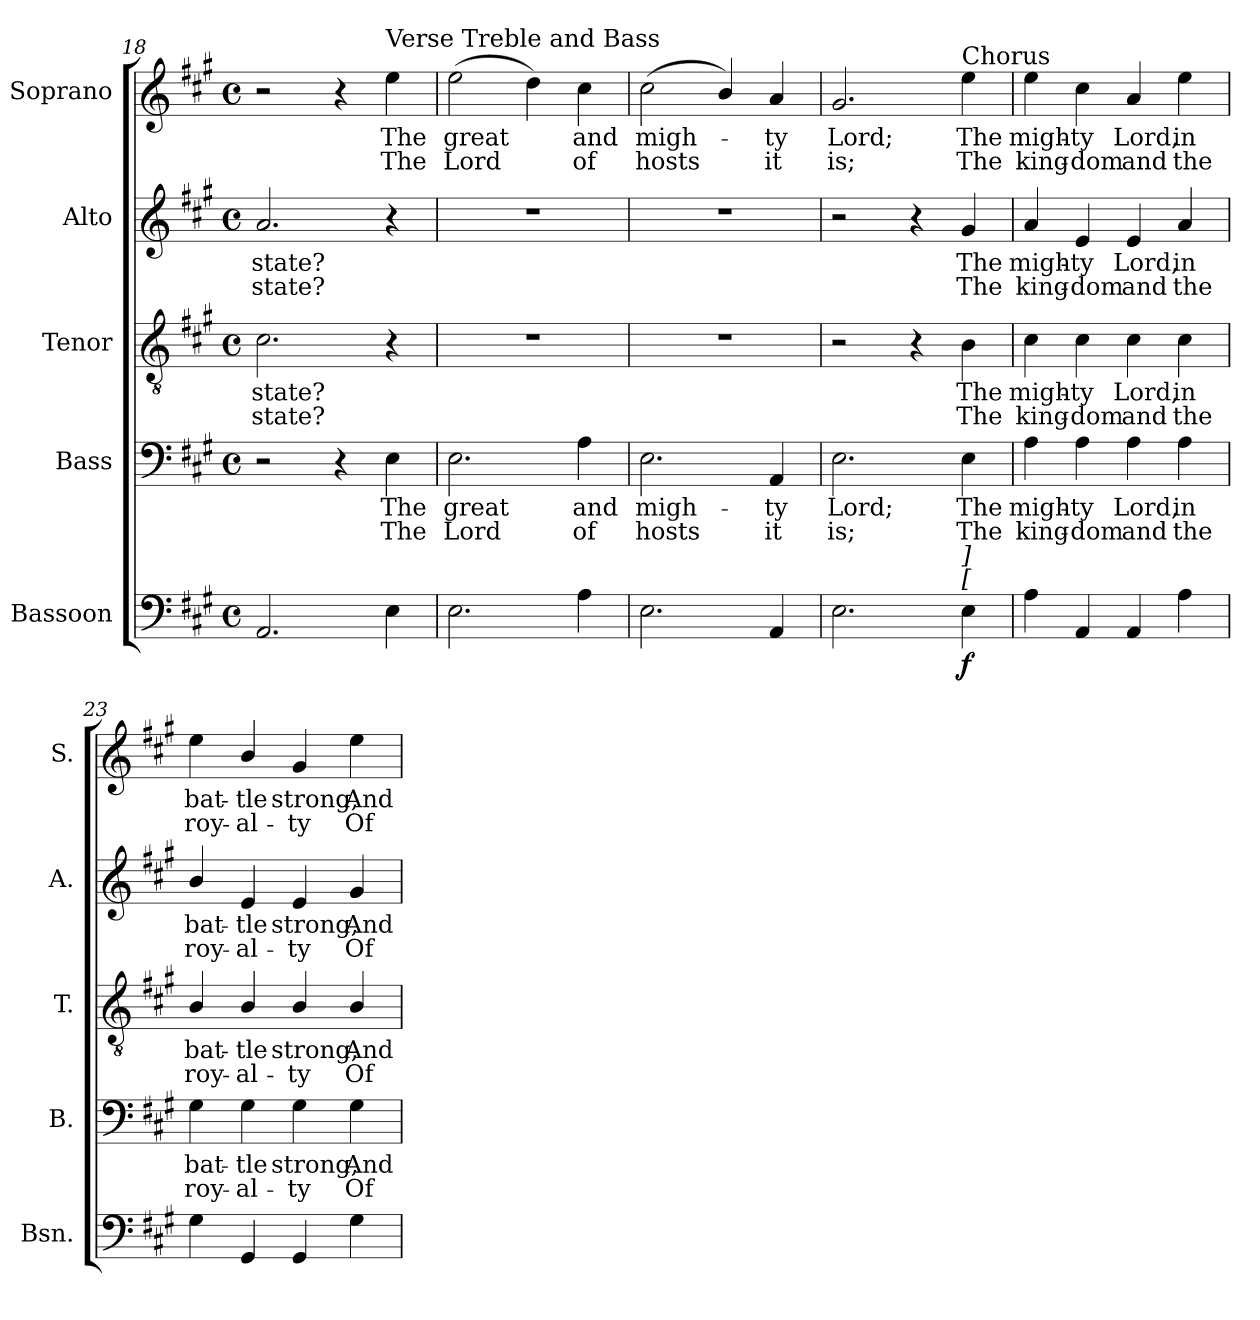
**kern	**dynam	**kern	**text	**text	**kern	**text	**text	**kern	**text	**text	**kern	**text	**text
*part5	*part5	*part4	*part4	*part4	*part3	*part3	*part3	*part2	*part2	*part2	*part1	*part1	*part1
*staff5	*staff5	*staff4	*staff4	*staff4	*staff3	*staff3	*staff3	*staff2	*staff2	*staff2	*staff1	*staff1	*staff1
*I"Bassoon	*	*I"Bass	*	*	*I"Tenor	*	*	*I"Alto	*	*	*I"Soprano	*	*
*I'Bsn.	*	*I'B.	*	*	*I'T.	*	*	*I'A.	*	*	*I'S.	*	*
*clefF4	*	*clefF4	*	*	*clefGv2	*	*	*clefG2	*	*	*clefG2	*	*
*	*	*	*	*	*ITrd7c12	*	*	*	*	*	*	*	*
*k[f#c#g#]	*	*k[f#c#g#]	*	*	*k[f#c#g#]	*	*	*k[f#c#g#]	*	*	*k[f#c#g#]	*	*
*A:	*	*A:	*	*	*A:	*	*	*A:	*	*	*A:	*	*
*M4/4	*	*M4/4	*	*	*M4/4	*	*	*M4/4	*	*	*M4/4	*	*
*met(c)	*	*met(c)	*	*	*met(c)	*	*	*met(c)	*	*	*met(c)	*	*
=18	=18	=18	=18	=18	=18	=18	=18	=18	=18	=18	=18	=18	=18
!	!	!	!	!	!	!LO:LY:b:color=#000000	!LO:LY:b:color=#000000	!	!	!	!	!	!
!	!	!	!	!	!	!	!	!	!LO:LY:b:color=#000000	!LO:LY:b:color=#000000	!	!	!
2.AAi/	.	2r	.	.	2.C#i\	state?	state?	2.ai/	state?	state?	2r	.	.
.	.	4r	.	.	.	.	.	.	.	.	4r	.	.
!	!	!	!LO:LY:b:color=#000000	!LO:LY:b:color=#000000	!	!	!	!	!	!	!	!	!
!	!	!	!	!	!	!	!	!	!	!	!LO:TX:a:t=Verse Treble and Bass	!	!
!	!	!	!	!	!	!	!	!	!	!	!	!LO:LY:b:color=#000000	!LO:LY:b:color=#000000
4Ei\	.	4Ei\	The	The	4r	.	.	4r	.	.	4eei\	The	The
=19	=19	=19	=19	=19	=19	=19	=19	=19	=19	=19	=19	=19	=19
!	!	!	!LO:LY:b:color=#000000	!LO:LY:b:color=#000000	!	!	!	!	!	!	!	!	!
!	!	!	!	!	!	!	!	!	!	!	!	!LO:LY:b:color=#000000	!LO:LY:b:color=#000000
2.Ei\	.	2.Ei\	great	Lord	1r	.	.	1r	.	.	(2eei\	great	Lord
.	.	.	.	.	.	.	.	.	.	.	4ddi\)	.	.
!	!	!	!LO:LY:b:color=#000000	!LO:LY:b:color=#000000	!	!	!	!	!	!	!	!	!
!	!	!	!	!	!	!	!	!	!	!	!	!LO:LY:b:color=#000000	!LO:LY:b:color=#000000
4Ai\	.	4Ai\	and	of	.	.	.	.	.	.	4cc#i\	and	of
=20	=20	=20	=20	=20	=20	=20	=20	=20	=20	=20	=20	=20	=20
!	!	!	!LO:LY:b:color=#000000	!LO:LY:b:color=#000000	!	!	!	!	!	!	!	!	!
!	!	!	!	!	!	!	!	!	!	!	!	!LO:LY:b:color=#000000	!LO:LY:b:color=#000000
2.Ei\	.	2.Ei\	migh-	hosts	1r	.	.	1r	.	.	(2cc#i\	migh-	hosts
.	.	.	.	.	.	.	.	.	.	.	4bi/)	.	.
!	!	!	!LO:LY:b:color=#000000	!LO:LY:b:color=#000000	!	!	!	!	!	!	!	!	!
!	!	!	!	!	!	!	!	!	!	!	!	!LO:LY:b:color=#000000	!LO:LY:b:color=#000000
4AAi/	.	4AAi/	-ty	it	.	.	.	.	.	.	4ai/	-ty	it
=21	=21	=21	=21	=21	=21	=21	=21	=21	=21	=21	=21	=21	=21
!	!	!	!LO:LY:b:color=#000000	!LO:LY:b:color=#000000	!	!	!	!	!	!	!	!	!
!	!	!	!	!	!	!	!	!	!	!	!	!LO:LY:b:color=#000000	!LO:LY:b:color=#000000
2.Ei\	.	2.Ei\	Lord;	is;	2r	.	.	2r	.	.	2.g#i/	Lord;	is;
.	.	.	.	.	4r	.	.	4r	.	.	.	.	.
!	!	!	!LO:LY:b:color=#000000	!LO:LY:b:color=#000000	!	!	!	!	!	!	!	!	!
!	!	!	!	!	!	!LO:LY:b:color=#000000	!LO:LY:b:color=#000000	!	!	!	!	!	!
!	!	!	!	!	!	!	!	!	!LO:LY:b:color=#000000	!LO:LY:b:color=#000000	!	!	!
!	!	!	!	!	!	!	!	!	!	!	!LO:TX:a:t=Chorus	!	!
!LO:TX:a:i:t=[	!	!	!	!	!	!	!	!	!	!	!	!	!
!LO:TX:a:i:t=]	!	!	!	!	!	!	!	!	!	!	!	!	!
!	!	!	!	!	!	!	!	!	!	!	!	!LO:LY:b:color=#000000	!LO:LY:b:color=#000000
4Ei\	f	4Ei\	The	The	4BBi\	The	The	4g#i/	The	The	4eei\	The	The
=22	=22	=22	=22	=22	=22	=22	=22	=22	=22	=22	=22	=22	=22
!	!	!	!LO:LY:b:color=#000000	!LO:LY:b:color=#000000	!	!	!	!	!	!	!	!	!
!	!	!	!	!	!	!LO:LY:b:color=#000000	!LO:LY:b:color=#000000	!	!	!	!	!	!
!	!	!	!	!	!	!	!	!	!LO:LY:b:color=#000000	!LO:LY:b:color=#000000	!	!	!
!	!	!	!	!	!	!	!	!	!	!	!	!LO:LY:b:color=#000000	!LO:LY:b:color=#000000
4Ai\	.	4Ai\	migh-	king-	4C#i\	migh-	king-	4ai/	migh-	king-	4eei\	migh-	king-
!	!	!	!LO:LY:b:color=#000000	!LO:LY:b:color=#000000	!	!	!	!	!	!	!	!	!
!	!	!	!	!	!	!LO:LY:b:color=#000000	!LO:LY:b:color=#000000	!	!	!	!	!	!
!	!	!	!	!	!	!	!	!	!LO:LY:b:color=#000000	!LO:LY:b:color=#000000	!	!	!
!	!	!	!	!	!	!	!	!	!	!	!	!LO:LY:b:color=#000000	!LO:LY:b:color=#000000
4AAi/	.	4Ai\	-ty	-dom	4C#i\	-ty	-dom	4ei/	-ty	-dom	4cc#i\	-ty	-dom
!	!	!	!LO:LY:b:color=#000000	!LO:LY:b:color=#000000	!	!	!	!	!	!	!	!	!
!	!	!	!	!	!	!LO:LY:b:color=#000000	!LO:LY:b:color=#000000	!	!	!	!	!	!
!	!	!	!	!	!	!	!	!	!LO:LY:b:color=#000000	!LO:LY:b:color=#000000	!	!	!
!	!	!	!	!	!	!	!	!	!	!	!	!LO:LY:b:color=#000000	!LO:LY:b:color=#000000
4AAi/	.	4Ai\	Lord,	and	4C#i\	Lord,	and	4ei/	Lord,	and	4ai/	Lord,	and
!	!	!	!LO:LY:b:color=#000000	!LO:LY:b:color=#000000	!	!	!	!	!	!	!	!	!
!	!	!	!	!	!	!LO:LY:b:color=#000000	!LO:LY:b:color=#000000	!	!	!	!	!	!
!	!	!	!	!	!	!	!	!	!LO:LY:b:color=#000000	!LO:LY:b:color=#000000	!	!	!
!	!	!	!	!	!	!	!	!	!	!	!	!LO:LY:b:color=#000000	!LO:LY:b:color=#000000
4Ai\	.	4Ai\	in	the	4C#i\	in	the	4ai/	in	the	4eei\	in	the
!!LO:LB:g=z
=23	=23	=23	=23	=23	=23	=23	=23	=23	=23	=23	=23	=23	=23
!	!	!	!LO:LY:b:color=#000000	!LO:LY:b:color=#000000	!	!	!	!	!	!	!	!	!
!	!	!	!	!	!	!LO:LY:b:color=#000000	!LO:LY:b:color=#000000	!	!	!	!	!	!
!	!	!	!	!	!	!	!	!	!LO:LY:b:color=#000000	!LO:LY:b:color=#000000	!	!	!
!	!	!	!	!	!	!	!	!	!	!	!	!LO:LY:b:color=#000000	!LO:LY:b:color=#000000
4G#i\	.	4G#i\	bat-	roy-	4BBi/	bat-	roy-	4bi/	bat-	roy-	4eei\	bat-	roy-
!	!	!	!LO:LY:b:color=#000000	!LO:LY:b:color=#000000	!	!	!	!	!	!	!	!	!
!	!	!	!	!	!	!LO:LY:b:color=#000000	!LO:LY:b:color=#000000	!	!	!	!	!	!
!	!	!	!	!	!	!	!	!	!LO:LY:b:color=#000000	!LO:LY:b:color=#000000	!	!	!
!	!	!	!	!	!	!	!	!	!	!	!	!LO:LY:b:color=#000000	!LO:LY:b:color=#000000
4GG#i/	.	4G#i\	-tle	-al-	4BBi/	-tle	-al-	4ei/	-tle	-al-	4bi/	-tle	-al-
!	!	!	!LO:LY:b:color=#000000	!LO:LY:b:color=#000000	!	!	!	!	!	!	!	!	!
!	!	!	!	!	!	!LO:LY:b:color=#000000	!LO:LY:b:color=#000000	!	!	!	!	!	!
!	!	!	!	!	!	!	!	!	!LO:LY:b:color=#000000	!LO:LY:b:color=#000000	!	!	!
!	!	!	!	!	!	!	!	!	!	!	!	!LO:LY:b:color=#000000	!LO:LY:b:color=#000000
4GG#i/	.	4G#i\	strong,	-ty	4BBi/	strong,	-ty	4ei/	strong,	-ty	4g#i/	strong,	-ty
!	!	!	!LO:LY:b:color=#000000	!LO:LY:b:color=#000000	!	!	!	!	!	!	!	!	!
!	!	!	!	!	!	!LO:LY:b:color=#000000	!LO:LY:b:color=#000000	!	!	!	!	!	!
!	!	!	!	!	!	!	!	!	!LO:LY:b:color=#000000	!LO:LY:b:color=#000000	!	!	!
!	!	!	!	!	!	!	!	!	!	!	!	!LO:LY:b:color=#000000	!LO:LY:b:color=#000000
4G#i\	.	4G#i\	And	Of	4BBi/	And	Of	4g#i/	And	Of	4eei\	And	Of
=	=	=	=	=	=	=	=	=	=	=	=	=	=
*-	*-	*-	*-	*-	*-	*-	*-	*-	*-	*-	*-	*-	*-
